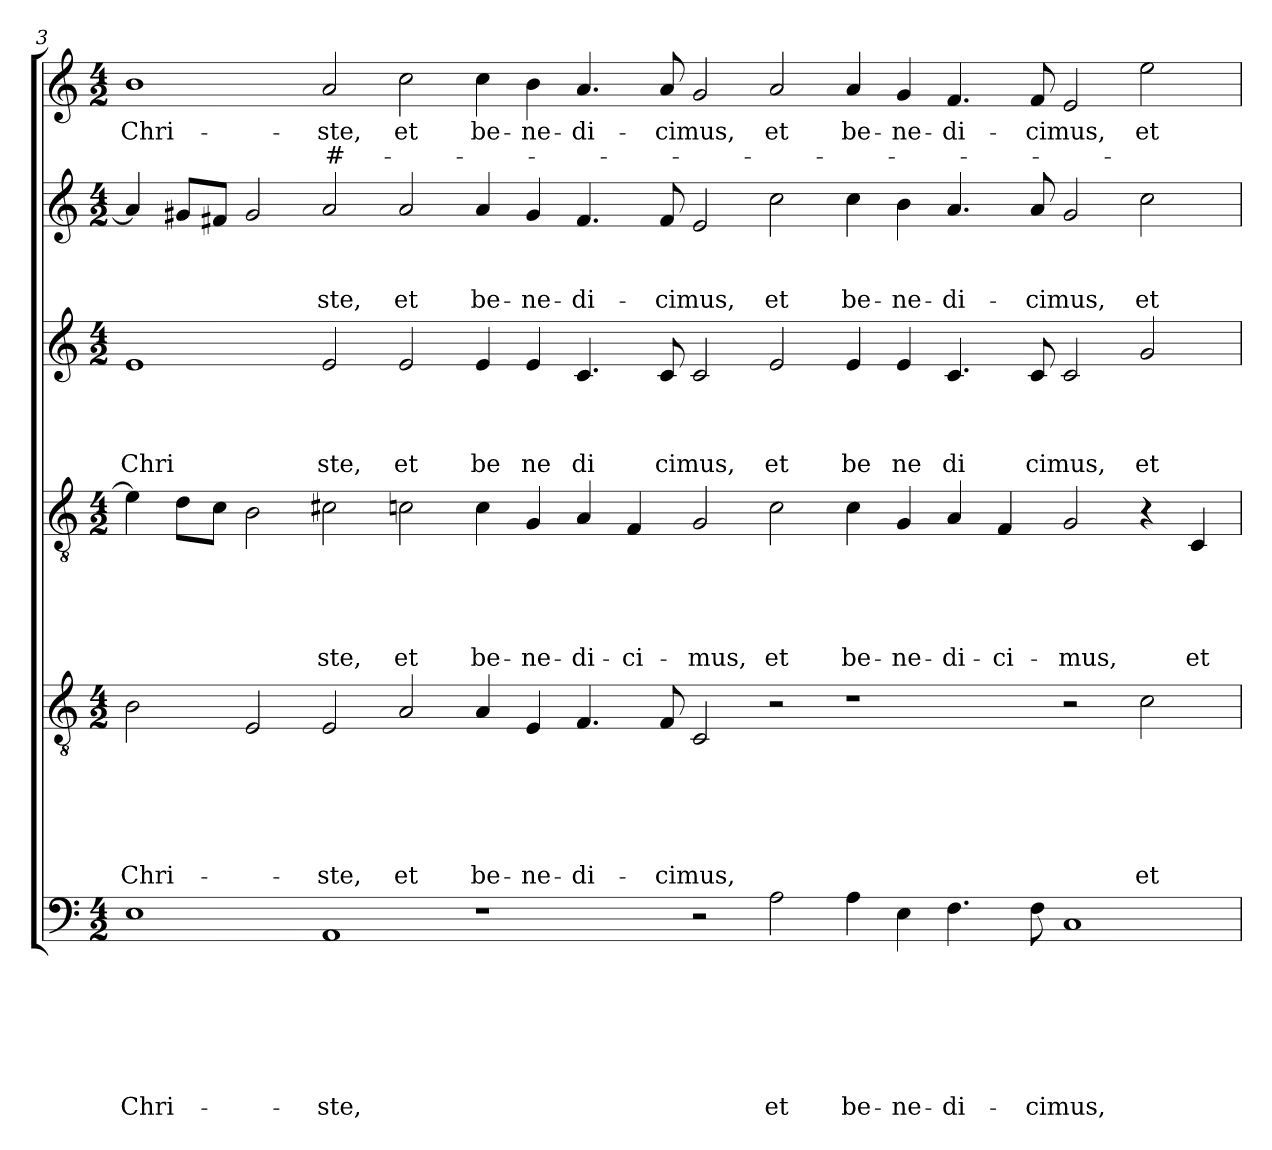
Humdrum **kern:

**kern	**text	**text	**text	**text	**text	**text	**text	**kern	**text	**text	**text	**text	**text	**text	**kern	**text	**text	**text	**text	**text	**kern	**text	**text	**text	**text	**kern	**text	**text	**text	**kern	**text	**text
*part6	*part6	*part6	*part6	*part6	*part6	*part6	*part6	*part5	*part5	*part5	*part5	*part5	*part5	*part5	*part4	*part4	*part4	*part4	*part4	*part4	*part3	*part3	*part3	*part3	*part3	*part2	*part2	*part2	*part2	*part1	*part1	*part1
*staff6	*staff6	*staff6	*staff6	*staff6	*staff6	*staff6	*staff6	*staff5	*staff5	*staff5	*staff5	*staff5	*staff5	*staff5	*staff4	*staff4	*staff4	*staff4	*staff4	*staff4	*staff3	*staff3	*staff3	*staff3	*staff3	*staff2	*staff2	*staff2	*staff2	*staff1	*staff1	*staff1
!!LO:PB:g=z
*clefF4	*	*	*	*	*	*	*	*clefGv2	*	*	*	*	*	*	*clefGv2	*	*	*	*	*	*clefG2	*	*	*	*	*clefG2	*	*	*	*clefG2	*	*
*k[]	*	*	*	*	*	*	*	*k[]	*	*	*	*	*	*	*k[]	*	*	*	*	*	*k[]	*	*	*	*	*k[]	*	*	*	*k[]	*	*
*C:	*	*	*	*	*	*	*	*C:	*	*	*	*	*	*	*C:	*	*	*	*	*	*C:	*	*	*	*	*C:	*	*	*	*C:	*	*
*M4/2	*	*	*	*	*	*	*	*M4/2	*	*	*	*	*	*	*M4/2	*	*	*	*	*	*M4/2	*	*	*	*	*M4/2	*	*	*	*M4/2	*	*
=3	=3	=3	=3	=3	=3	=3	=3	=3	=3	=3	=3	=3	=3	=3	=3	=3	=3	=3	=3	=3	=3	=3	=3	=3	=3	=3	=3	=3	=3	=3	=3	=3
!	!	!	!	!	!	!	!LO:LY:b	!	!	!	!	!	!	!LO:LY:b	!	!	!	!	!	!	!	!	!	!	!LO:LY:b	!	!	!	!	!	!LO:LY:b	!
1E	.	.	.	.	.	.	Chri-	2B\	.	.	.	.	.	Chri-	4e\]	.	.	.	.	.	1e	.	.	.	Chri	4a/]	.	.	.	1b	Chri-	.
.	.	.	.	.	.	.	.	.	.	.	.	.	.	.	8d\L	.	.	.	.	.	.	.	.	.	.	8g#X/L	.	.	.	.	.	.
.	.	.	.	.	.	.	.	.	.	.	.	.	.	.	8c\J	.	.	.	.	.	.	.	.	.	.	8f#X/J	.	.	.	.	.	.
.	.	.	.	.	.	.	.	2E/	.	.	.	.	.	.	2B\	.	.	.	.	.	.	.	.	.	.	2g#/	.	.	.	.	.	.
!	!	!	!	!	!	!	!LO:LY:b	!	!	!	!	!	!	!LO:LY:b	!	!	!	!	!	!LO:LY:b	!	!	!	!	!LO:LY:b	!	!	!	!LO:LY:b	!	!LO:LY:b	!LO:LY:b
1AA	.	.	.	.	.	.	-ste,	2E/	.	.	.	.	.	-ste,	2c#X\	.	.	.	.	ste,	2e/	.	.	.	ste,	2a/	.	.	ste,	2a/	-ste,	#-
!	!	!	!	!	!	!	!	!	!	!	!	!	!	!LO:LY:b	!	!	!	!	!	!LO:LY:b	!	!	!	!	!LO:LY:b	!	!	!	!LO:LY:b	!	!LO:LY:b	!
.	.	.	.	.	.	.	.	2A/	.	.	.	.	.	et	2cn\	.	.	.	.	et	2e/	.	.	.	et	2a/	.	.	et	2cc\	et	.
!	!	!	!	!	!	!	!	!	!	!	!	!	!	!LO:LY:b	!	!	!	!	!	!LO:LY:b	!	!	!	!	!LO:LY:b	!	!	!	!LO:LY:b	!	!LO:LY:b	!
1r	.	.	.	.	.	.	.	4A/	.	.	.	.	.	be-	4c\	.	.	.	.	be-	4e/	.	.	.	be	4a/	.	.	be-	4cc\	be-	.
!	!	!	!	!	!	!	!	!	!	!	!	!	!	!LO:LY:b	!	!	!	!	!	!LO:LY:b	!	!	!	!	!LO:LY:b	!	!	!	!LO:LY:b	!	!LO:LY:b	!
.	.	.	.	.	.	.	.	4E/	.	.	.	.	.	-ne-	4G/	.	.	.	.	-ne-	4e/	.	.	.	ne	4g#/	.	.	-ne-	4b\	-ne-	.
!	!	!	!	!	!	!	!	!	!	!	!	!	!	!LO:LY:b	!	!	!	!	!	!LO:LY:b	!	!	!	!	!LO:LY:b	!	!	!	!LO:LY:b	!	!LO:LY:b	!
.	.	.	.	.	.	.	.	4.F/	.	.	.	.	.	-di-	4A/	.	.	.	.	-di-	4.c/	.	.	.	di	4.f#/	.	.	-di-	4.a/	-di-	.
!	!	!	!	!	!	!	!	!	!	!	!	!	!	!	!	!	!	!	!	!LO:LY:b	!	!	!	!	!	!	!	!	!	!	!	!
.	.	.	.	.	.	.	.	.	.	.	.	.	.	.	4F/	.	.	.	.	-ci-	.	.	.	.	.	.	.	.	.	.	.	.
!	!	!	!	!	!	!	!	!	!	!	!	!	!	!LO:LY:b	!	!	!	!	!	!	!	!	!	!	!LO:LY:b	!	!	!	!LO:LY:b	!	!LO:LY:b	!
.	.	.	.	.	.	.	.	8F/	.	.	.	.	.	-cimus,	.	.	.	.	.	.	8c/	.	.	.	cimus,	8f#/	.	.	-cimus,	8a/	-cimus,	.
!	!	!	!	!	!	!	!	!	!	!	!	!	!	!	!	!	!	!	!	!LO:LY:b	!	!	!	!	!	!	!	!	!	!	!	!
2r	.	.	.	.	.	.	.	2C/	.	.	.	.	.	.	2G/	.	.	.	.	-mus,	2c/	.	.	.	.	2e/	.	.	.	2g/	.	.
!	!	!	!	!	!	!	!LO:LY:b	!	!	!	!	!	!	!	!	!	!	!	!	!LO:LY:b	!	!	!	!	!LO:LY:b	!	!	!	!LO:LY:b	!	!LO:LY:b	!
2A\	.	.	.	.	.	.	et	2r	.	.	.	.	.	.	2c\	.	.	.	.	et	2e/	.	.	.	et	2cc\	.	.	et	2a/	et	.
!	!	!	!	!	!	!	!LO:LY:b	!	!	!	!	!	!	!	!	!	!	!	!	!LO:LY:b	!	!	!	!	!LO:LY:b	!	!	!	!LO:LY:b	!	!LO:LY:b	!
4A\	.	.	.	.	.	.	be-	1r	.	.	.	.	.	.	4c\	.	.	.	.	be-	4e/	.	.	.	be	4cc\	.	.	be-	4a/	be-	.
!	!	!	!	!	!	!	!LO:LY:b	!	!	!	!	!	!	!	!	!	!	!	!	!LO:LY:b	!	!	!	!	!LO:LY:b	!	!	!	!LO:LY:b	!	!LO:LY:b	!
4E\	.	.	.	.	.	.	-ne-	.	.	.	.	.	.	.	4G/	.	.	.	.	-ne-	4e/	.	.	.	ne	4b\	.	.	-ne-	4g/	-ne-	.
!	!	!	!	!	!	!	!LO:LY:b	!	!	!	!	!	!	!	!	!	!	!	!	!LO:LY:b	!	!	!	!	!LO:LY:b	!	!	!	!LO:LY:b	!	!LO:LY:b	!
4.F\	.	.	.	.	.	.	-di-	.	.	.	.	.	.	.	4A/	.	.	.	.	-di-	4.c/	.	.	.	di	4.a/	.	.	-di-	4.f/	-di-	.
!	!	!	!	!	!	!	!	!	!	!	!	!	!	!	!	!	!	!	!	!LO:LY:b	!	!	!	!	!	!	!	!	!	!	!	!
.	.	.	.	.	.	.	.	.	.	.	.	.	.	.	4F/	.	.	.	.	-ci-	.	.	.	.	.	.	.	.	.	.	.	.
!	!	!	!	!	!	!	!LO:LY:b	!	!	!	!	!	!	!	!	!	!	!	!	!	!	!	!	!	!LO:LY:b	!	!	!	!LO:LY:b	!	!LO:LY:b	!
8F\	.	.	.	.	.	.	-cimus,	.	.	.	.	.	.	.	.	.	.	.	.	.	8c/	.	.	.	cimus,	8a/	.	.	-cimus,	8f/	-cimus,	.
!	!	!	!	!	!	!	!	!	!	!	!	!	!	!	!	!	!	!	!	!LO:LY:b	!	!	!	!	!	!	!	!	!	!	!	!
1C	.	.	.	.	.	.	.	2r	.	.	.	.	.	.	2G/	.	.	.	.	-mus,	2c/	.	.	.	.	2g#/	.	.	.	2e/	.	.
!	!	!	!	!	!	!	!	!	!	!	!	!	!	!LO:LY:b	!	!	!	!	!	!	!	!	!	!	!LO:LY:b	!	!	!	!LO:LY:b	!	!LO:LY:b	!
.	.	.	.	.	.	.	.	2c\	.	.	.	.	.	et	4r	.	.	.	.	.	2g/	.	.	.	et	2cc\	.	.	et	2ee\	et	.
!	!	!	!	!	!	!	!	!	!	!	!	!	!	!	!	!	!	!	!	!LO:LY:b	!	!	!	!	!	!	!	!	!	!	!	!
.	.	.	.	.	.	.	.	.	.	.	.	.	.	.	4C/	.	.	.	.	et	.	.	.	.	.	.	.	.	.	.	.	.
=	=	=	=	=	=	=	=	=	=	=	=	=	=	=	=	=	=	=	=	=	=	=	=	=	=	=	=	=	=	=	=	=
*-	*-	*-	*-	*-	*-	*-	*-	*-	*-	*-	*-	*-	*-	*-	*-	*-	*-	*-	*-	*-	*-	*-	*-	*-	*-	*-	*-	*-	*-	*-	*-	*-
